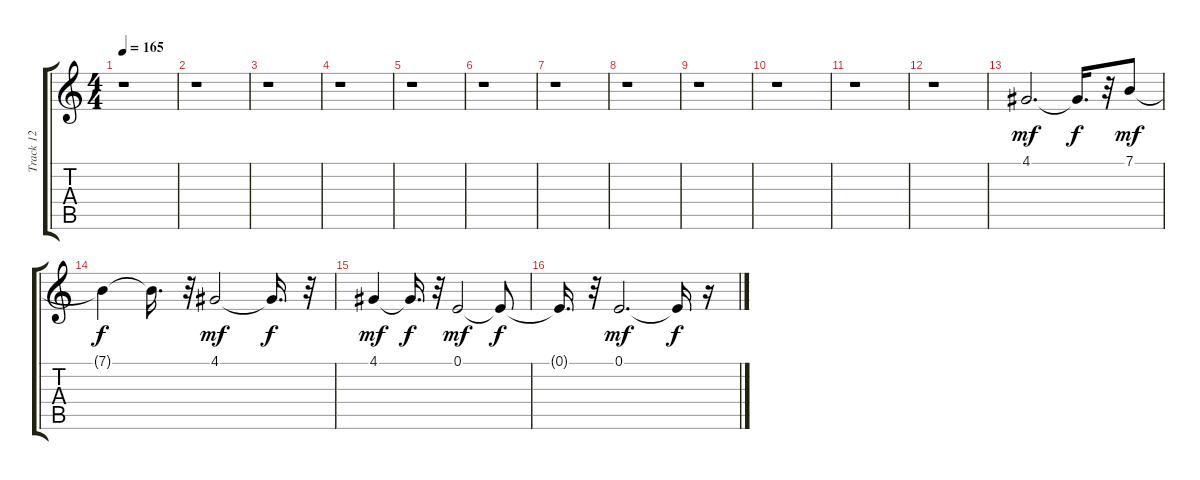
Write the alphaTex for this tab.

\track ("Track 12" "Track 12") {instrument fx4atmosphere}
\staff {score tabs}
\tuning (E4 B3 G3 D3 A2 E2) {hide}
\ts (4 4)
\tempo 165
\clef g2
\ks c
r.1{dy f} |
r.1 |
r.1 |
r.1 |
r.1 |
r.1 |
r.1 |
r.1 |
r.1 |
r.1 |
r.1 |
r.1 |
4.1.2{d dy mf} 4.1{t}.16{d dy f} r.32 7.1.8{dy mf} |
7.1{t}.4{dy f} 7.1{t}.16{d} r.32 4.1.2{dy mf} 4.1{t}.16{d dy f} r.32 |
4.1.4{dy mf} 4.1{t}.16{d dy f} r.32 0.1.2{dy mf} 0.1{t}.8{dy f} |
0.1{t}.16{d} r.32 0.1.2{d dy mf} 0.1{t}.16{dy f} r.16
